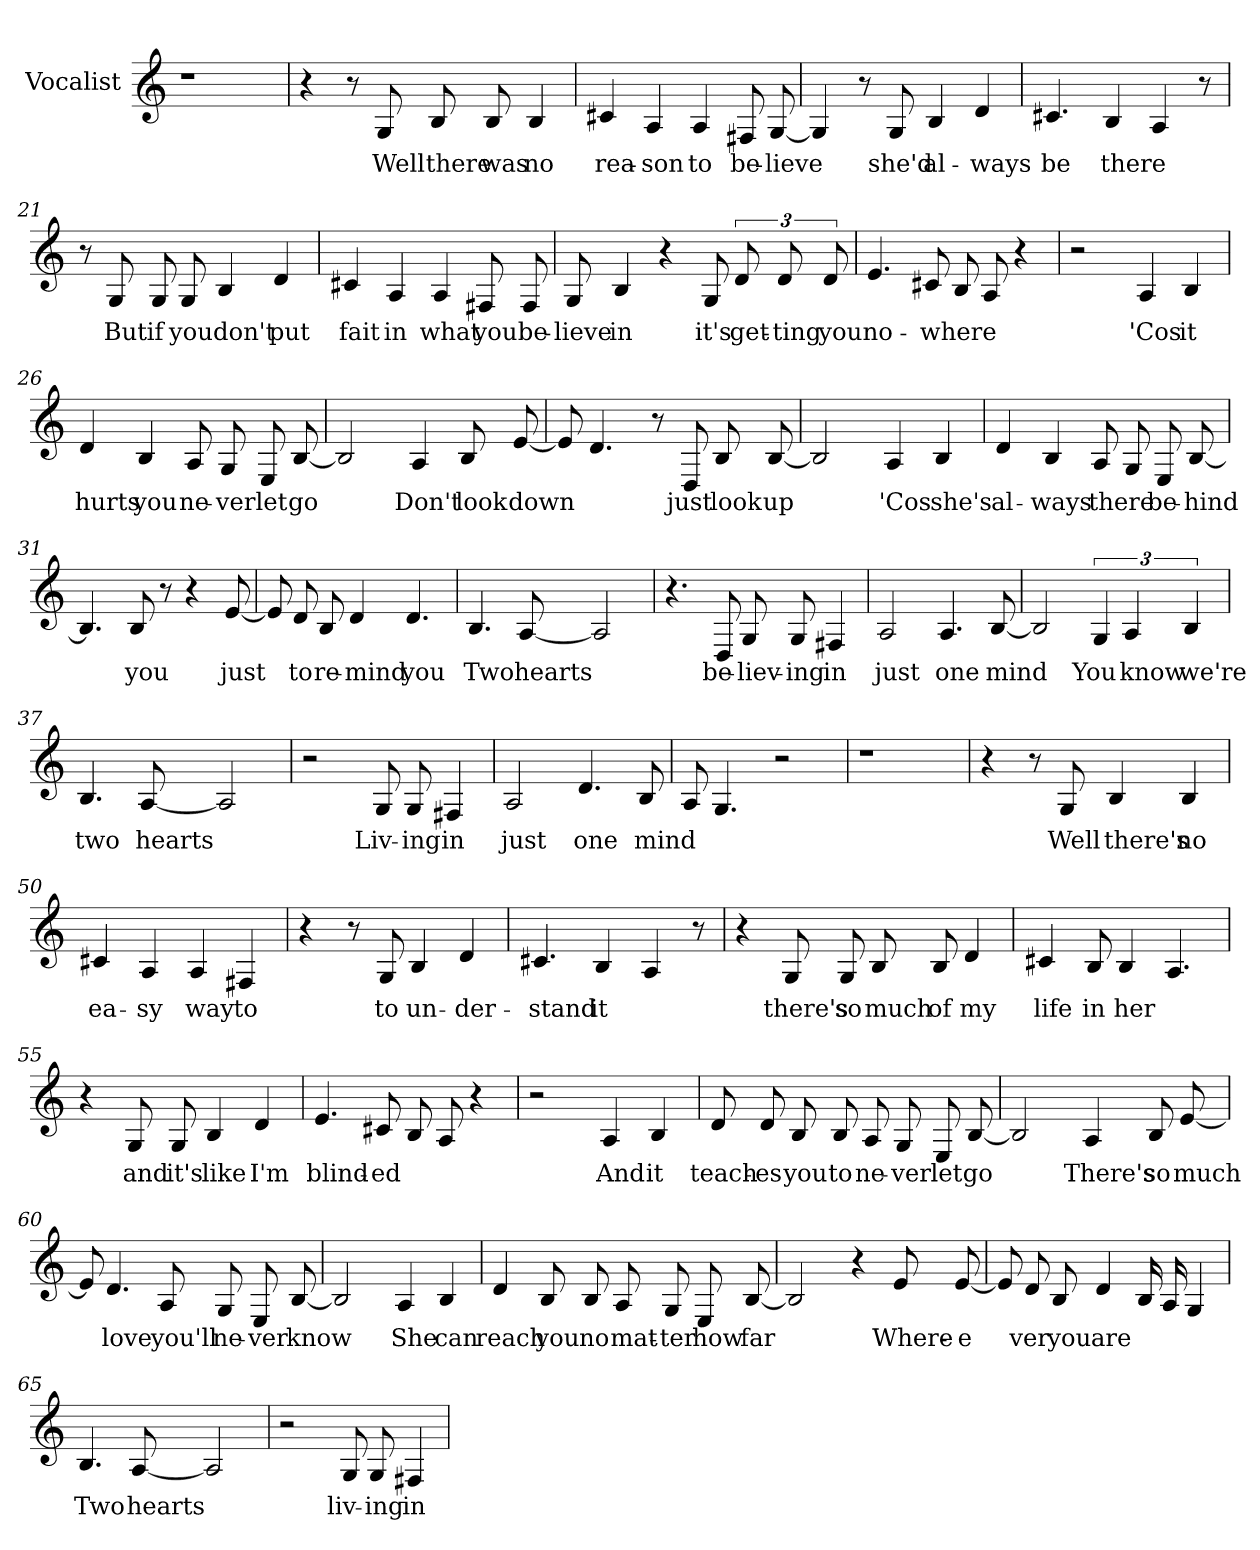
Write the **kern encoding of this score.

**kern	**text
*part1	*part1
*staff1	*staff1
*I"Vocalist	*
*clefG2	*
=1	=1
1r	.
=2	=2
1r	.
=3	=3
1r	.
=4	=4
1r	.
=5	=5
1r	.
=6	=6
1r	.
=7	=7
1r	.
=8	=8
1r	.
=9	=9
1r	.
=10	=10
1r	.
=11	=11
1r	.
=12	=12
1r	.
=13	=13
1r	.
=14	=14
1r	.
=15	=15
1r	.
=16	=16
1r	.
=17	=17
4r	.
8r	.
8G	Well
8B	there
8B	was
4B	no
=18	=18
4c#X	rea-
4A	-son
4A	to
8F#X	be-
[8G	-lieve
=19	=19
4G]	_
8r	.
8G	she'd
4B	al-
4d	-ways
=20	=20
4.c#X	be
4B	there
4A	_
8r	.
=21	=21
8r	.
8G	But
8G	if
8G	you
4B	don't
4d	put
=22	=22
4c#X	fait
4A	in
4A	what
8F#X	you
8F#	be-
=23	=23
8G	-lieve
4B	in
4r	.
8G	it's
12d	get-
12d	-ting
12d	you
=24	=24
4.e	no-
8c#X	-where
8B	_
8A	_
4r	.
=25	=25
2r	.
4A	'Cos
4B	it
=26	=26
4d	hurts
4B	you
8A	ne-
8G	-ver
8E	let
[8B	go
=27	=27
2B]	_
4A	Don't
8B	look
[8e	down
=28	=28
8e]	_
4.d	_
8r	.
8D	just
8B	look
[8B	up
=29	=29
2B]	_
4A	'Cos
4B	she's
=30	=30
4d	al-
4B	-ways
8A	there
8G	_
8E	be-
[8B	-hind
=31	=31
4.B]	_
8B	you
8r	.
4r	.
[8e	just
=32	=32
8e]	_
8d	to
8B	re-
4d	-mind
4.d	you
=33	=33
4.B	Two
[8A	hearts
2A]	_
=34	=34
4.r	.
8D	be-
8G	-liev-
8G	-ing
4F#X	in
=35	=35
2A	just
4.A	one
[8B	mind
=36	=36
2B]	_
6G	You
6A	know
6B	we're
=37	=37
4.B	two
[8A	hearts
2A]	_
=38	=38
2r	.
8G	Liv-
8G	-ing
4F#X	in
=39	=39
2A	just
4.d	one
8B	mind
=40	=40
8A	_
4.G	_
2r	.
=41	=41
1r	.
=42	=42
1r	.
=43	=43
1r	.
=44	=44
1r	.
=45	=45
1r	.
=46	=46
1r	.
=47	=47
1r	.
=48	=48
1r	.
=49	=49
4r	.
8r	.
8G	Well
4B	there's
4B	no
=50	=50
4c#X	ea-
4A	-sy
4A	way
4F#X	to
=51	=51
4r	.
8r	.
8G	to
4B	un-
4d	-der-
=52	=52
4.c#X	-stand
4B	it
4A	_
8r	.
=53	=53
4r	.
8G	there's
8G	so
8B	much
8B	of
4d	my
=54	=54
4c#X	life
8B	in
4B	her
4.A	_
=55	=55
4r	.
8G	and
8G	it's
4B	like
4d	I'm
=56	=56
4.e	blind-
8c#X	-ed
8B	_
8A	_
4r	.
=57	=57
2r	.
4A	And
4B	it
=58	=58
8d	teach-
8d	-es
8B	you
8B	to
8A	ne-
8G	-ver
8E	let
[8B	go
=59	=59
2B]	_
4A	There's
8B	so
[8e	much
=60	=60
8e]	_
4.d	love
8A	you'll
8G	ne-
8E	-ver
[8B	know
=61	=61
2B]	_
4A	She
4B	can
=62	=62
4d	reach
8B	you
8B	no
8A	mat-
8G	-ter
8E	how
[8B	far
=63	=63
2B]	_
4r	.
8e	Where-
[8e	-e-
=64	=64
8e]	_
8d	-ver
8B	you
4d	are
16B	_
16A	_
4G	_
=65	=65
4.B	Two
[8A	hearts
2A]	_
=66	=66
2r	.
8G	liv-
8G	-ing
4F#X	in
=	=
*-	*-
